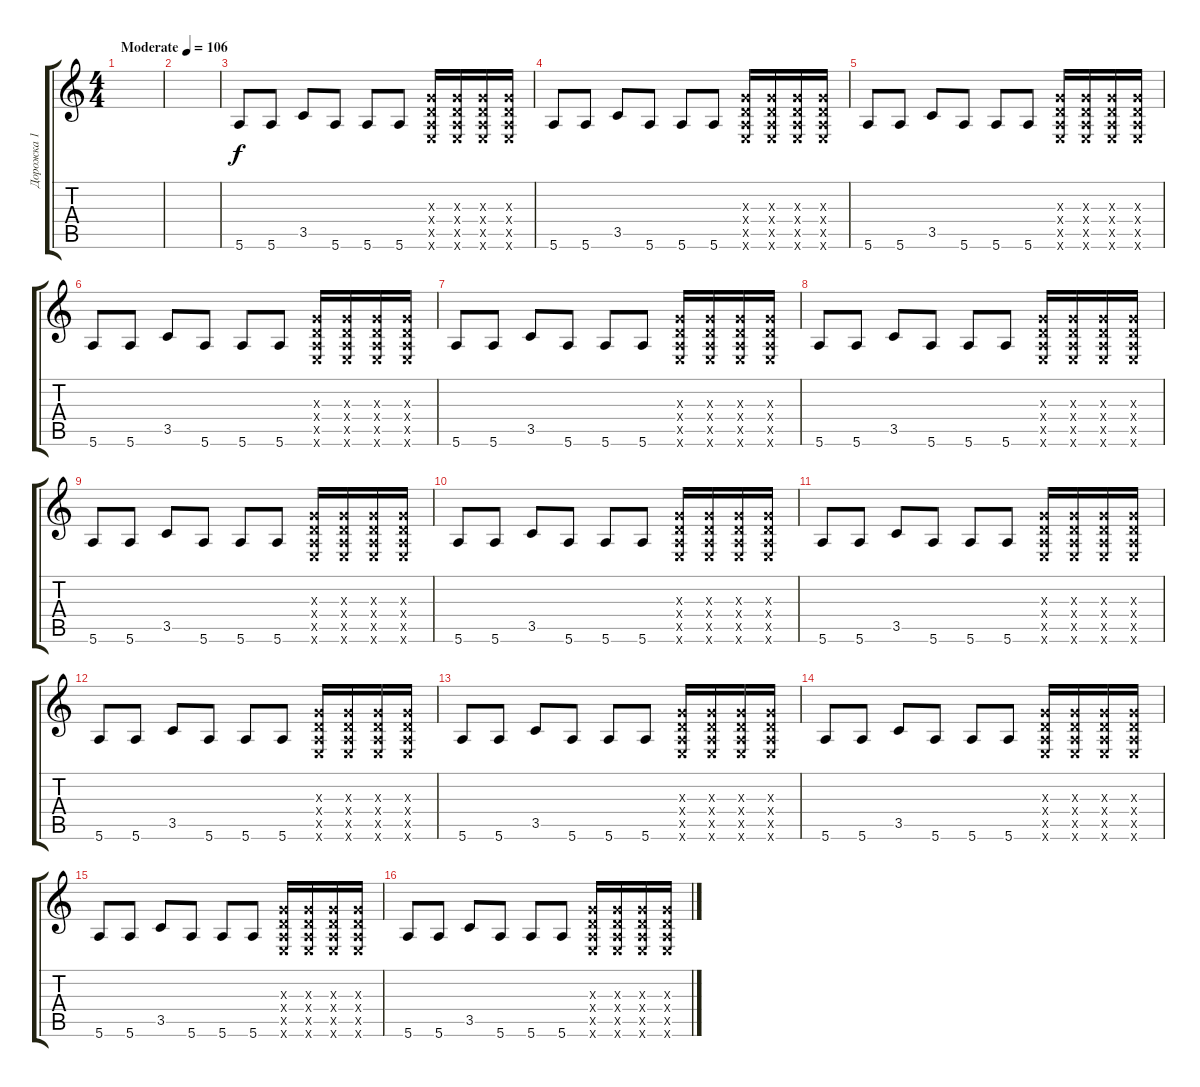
\track ("Дорожка 1" "Дорожка 1") {instrument distortionguitar}
\staff {score tabs}
\tuning (E4 B3 G3 D3 A2 E2) {hide}
\ts (4 4)
\tempo (106 "Moderate")
\clef g2
\ks c
|
|
5.6.8 5.6.8 3.5.8 5.6.8 5.6.8 5.6.8 (0.3{x} 0.4{x} 0.5{x} 0.6{x}).16 (0.3{x} 0.4{x} 0.5{x} 0.6{x}).16 (0.3{x} 0.4{x} 0.5{x} 0.6{x}).16 (0.3{x} 0.4{x} 0.5{x} 0.6{x}).16 |
5.6.8 5.6.8 3.5.8 5.6.8 5.6.8 5.6.8 (0.3{x} 0.4{x} 0.5{x} 0.6{x}).16 (0.3{x} 0.4{x} 0.5{x} 0.6{x}).16 (0.3{x} 0.4{x} 0.5{x} 0.6{x}).16 (0.3{x} 0.4{x} 0.5{x} 0.6{x}).16 |
5.6.8 5.6.8 3.5.8 5.6.8 5.6.8 5.6.8 (0.3{x} 0.4{x} 0.5{x} 0.6{x}).16 (0.3{x} 0.4{x} 0.5{x} 0.6{x}).16 (0.3{x} 0.4{x} 0.5{x} 0.6{x}).16 (0.3{x} 0.4{x} 0.5{x} 0.6{x}).16 |
5.6.8 5.6.8 3.5.8 5.6.8 5.6.8 5.6.8 (0.3{x} 0.4{x} 0.5{x} 0.6{x}).16 (0.3{x} 0.4{x} 0.5{x} 0.6{x}).16 (0.3{x} 0.4{x} 0.5{x} 0.6{x}).16 (0.3{x} 0.4{x} 0.5{x} 0.6{x}).16 |
5.6.8 5.6.8 3.5.8 5.6.8 5.6.8 5.6.8 (0.3{x} 0.4{x} 0.5{x} 0.6{x}).16 (0.3{x} 0.4{x} 0.5{x} 0.6{x}).16 (0.3{x} 0.4{x} 0.5{x} 0.6{x}).16 (0.3{x} 0.4{x} 0.5{x} 0.6{x}).16 |
5.6.8 5.6.8 3.5.8 5.6.8 5.6.8 5.6.8 (0.3{x} 0.4{x} 0.5{x} 0.6{x}).16 (0.3{x} 0.4{x} 0.5{x} 0.6{x}).16 (0.3{x} 0.4{x} 0.5{x} 0.6{x}).16 (0.3{x} 0.4{x} 0.5{x} 0.6{x}).16 |
5.6.8 5.6.8 3.5.8 5.6.8 5.6.8 5.6.8 (0.3{x} 0.4{x} 0.5{x} 0.6{x}).16 (0.3{x} 0.4{x} 0.5{x} 0.6{x}).16 (0.3{x} 0.4{x} 0.5{x} 0.6{x}).16 (0.3{x} 0.4{x} 0.5{x} 0.6{x}).16 |
5.6.8 5.6.8 3.5.8 5.6.8 5.6.8 5.6.8 (0.3{x} 0.4{x} 0.5{x} 0.6{x}).16 (0.3{x} 0.4{x} 0.5{x} 0.6{x}).16 (0.3{x} 0.4{x} 0.5{x} 0.6{x}).16 (0.3{x} 0.4{x} 0.5{x} 0.6{x}).16 |
5.6.8 5.6.8 3.5.8 5.6.8 5.6.8 5.6.8 (0.3{x} 0.4{x} 0.5{x} 0.6{x}).16 (0.3{x} 0.4{x} 0.5{x} 0.6{x}).16 (0.3{x} 0.4{x} 0.5{x} 0.6{x}).16 (0.3{x} 0.4{x} 0.5{x} 0.6{x}).16 |
5.6.8 5.6.8 3.5.8 5.6.8 5.6.8 5.6.8 (0.3{x} 0.4{x} 0.5{x} 0.6{x}).16 (0.3{x} 0.4{x} 0.5{x} 0.6{x}).16 (0.3{x} 0.4{x} 0.5{x} 0.6{x}).16 (0.3{x} 0.4{x} 0.5{x} 0.6{x}).16 |
5.6.8 5.6.8 3.5.8 5.6.8 5.6.8 5.6.8 (0.3{x} 0.4{x} 0.5{x} 0.6{x}).16 (0.3{x} 0.4{x} 0.5{x} 0.6{x}).16 (0.3{x} 0.4{x} 0.5{x} 0.6{x}).16 (0.3{x} 0.4{x} 0.5{x} 0.6{x}).16 |
5.6.8 5.6.8 3.5.8 5.6.8 5.6.8 5.6.8 (0.3{x} 0.4{x} 0.5{x} 0.6{x}).16 (0.3{x} 0.4{x} 0.5{x} 0.6{x}).16 (0.3{x} 0.4{x} 0.5{x} 0.6{x}).16 (0.3{x} 0.4{x} 0.5{x} 0.6{x}).16 |
5.6.8 5.6.8 3.5.8 5.6.8 5.6.8 5.6.8 (0.3{x} 0.4{x} 0.5{x} 0.6{x}).16 (0.3{x} 0.4{x} 0.5{x} 0.6{x}).16 (0.3{x} 0.4{x} 0.5{x} 0.6{x}).16 (0.3{x} 0.4{x} 0.5{x} 0.6{x}).16 |
5.6.8 5.6.8 3.5.8 5.6.8 5.6.8 5.6.8 (0.3{x} 0.4{x} 0.5{x} 0.6{x}).16 (0.3{x} 0.4{x} 0.5{x} 0.6{x}).16 (0.3{x} 0.4{x} 0.5{x} 0.6{x}).16 (0.3{x} 0.4{x} 0.5{x} 0.6{x}).16
